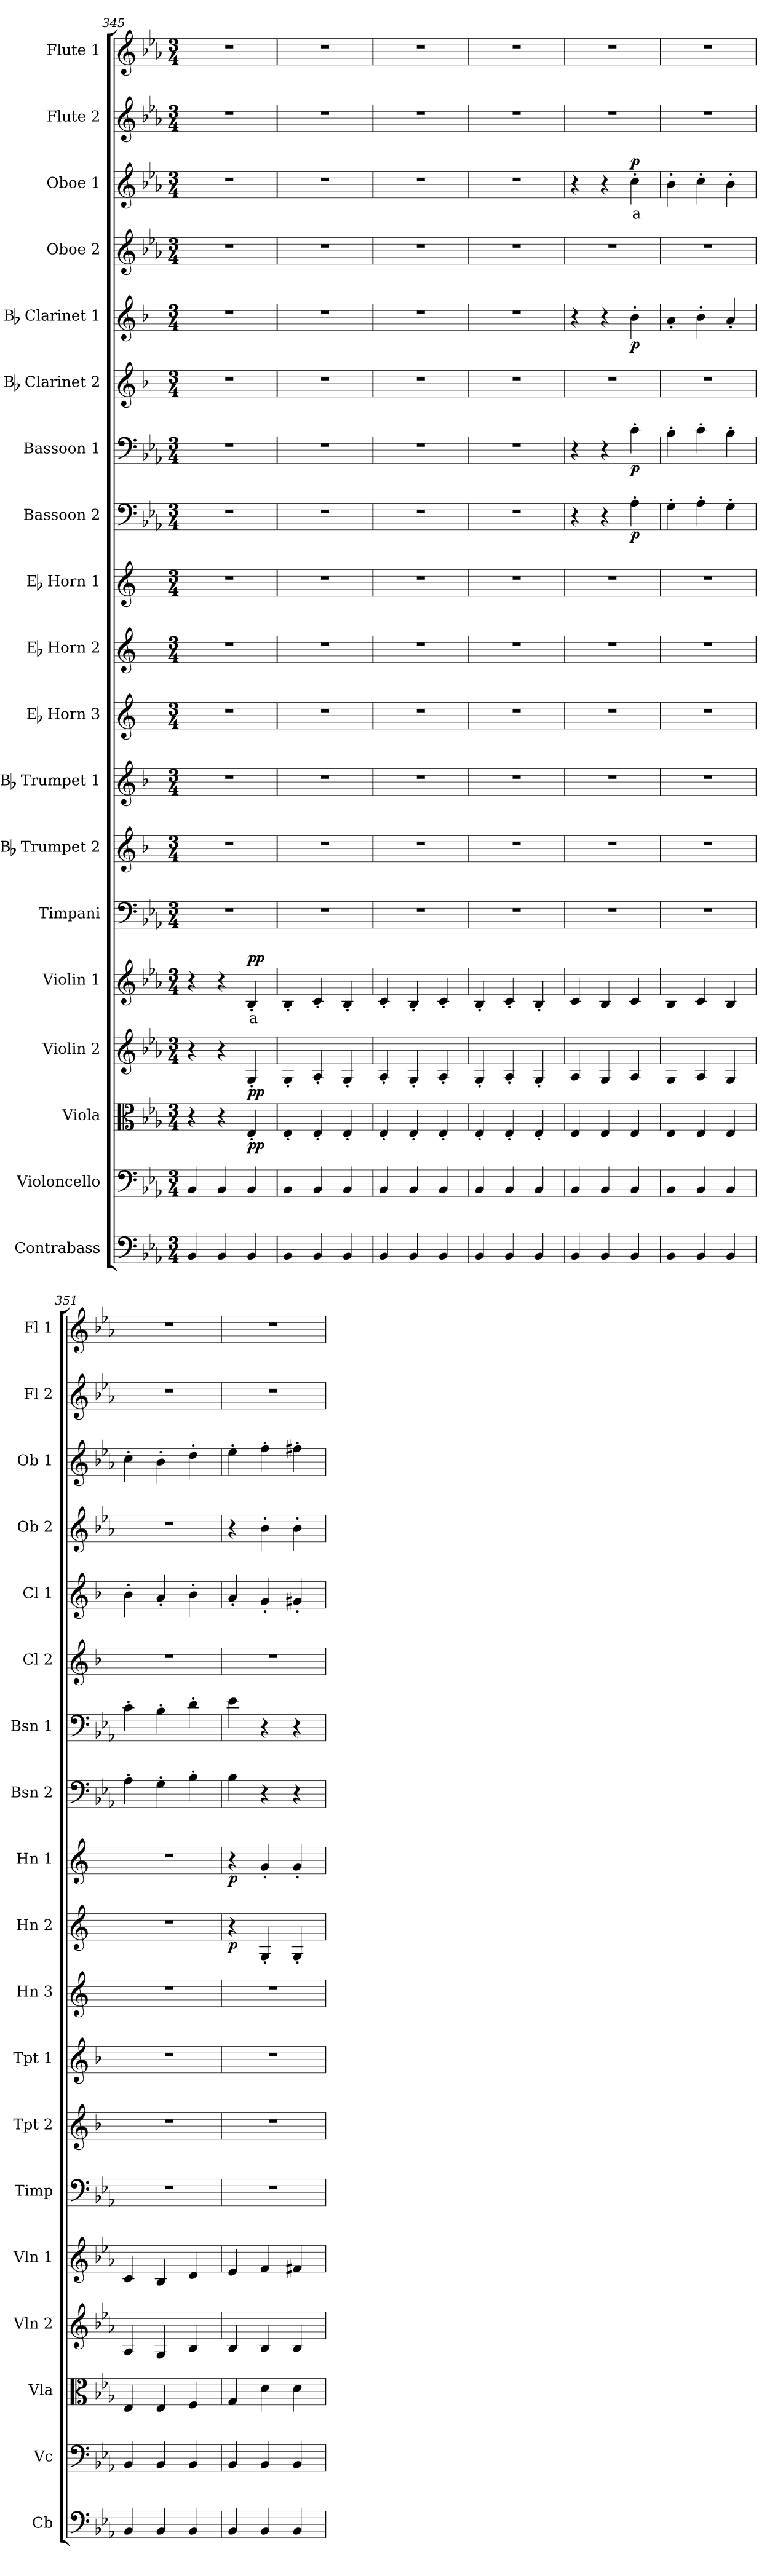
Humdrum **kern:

**kern	**kern	**kern	**dynam	**kern	**dynam	**kern	**text	**dynam	**kern	**kern	**kern	**kern	**kern	**dynam	**kern	**dynam	**kern	**dynam	**kern	**dynam	**kern	**kern	**dynam	**kern	**kern	**text	**dynam	**kern	**kern
*part19	*part18	*part17	*part17	*part16	*part16	*part15	*part15	*part15	*part14	*part13	*part12	*part11	*part10	*part10	*part9	*part9	*part8	*part8	*part7	*part7	*part6	*part5	*part5	*part4	*part3	*part3	*part3	*part2	*part1
*staff19	*staff18	*staff17	*staff17	*staff16	*staff16	*staff15	*staff15	*staff15	*staff14	*staff13	*staff12	*staff11	*staff10	*staff10	*staff9	*staff9	*staff8	*staff8	*staff7	*staff7	*staff6	*staff5	*staff5	*staff4	*staff3	*staff3	*staff3	*staff2	*staff1
*I"Contrabass	*I"Violoncello	*I"Viola	*	*I"Violin 2	*	*I"Violin 1	*	*	*I"Timpani	*I"Bb Trumpet 2	*I"Bb Trumpet 1	*I"Eb Horn 3	*I"Eb Horn 2	*	*I"Eb Horn 1	*	*I"Bassoon 2	*	*I"Bassoon 1	*	*I"Bb Clarinet 2	*I"Bb Clarinet 1	*	*I"Oboe 2	*I"Oboe 1	*	*	*I"Flute 2	*I"Flute 1
*I'Cb	*I'Vc	*I'Vla	*	*I'Vln 2	*	*I'Vln 1	*	*	*I'Timp	*I'Tpt 2	*I'Tpt 1	*I'Hn 3	*I'Hn 2	*	*I'Hn 1	*	*I'Bsn 2	*	*I'Bsn 1	*	*I'Cl 2	*I'Cl 1	*	*I'Ob 2	*I'Ob 1	*	*	*I'Fl 2	*I'Fl 1
*clefF4	*clefF4	*clefC3	*	*clefG2	*	*clefG2	*	*	*clefF4	*clefG2	*clefG2	*clefG2	*clefG2	*	*clefG2	*	*clefF4	*	*clefF4	*	*clefG2	*clefG2	*	*clefG2	*clefG2	*	*	*clefG2	*clefG2
*ITrd7c12	*	*	*	*	*	*	*	*	*	*ITrd1c2	*ITrd1c2	*ITrd5c9	*ITrd5c9	*	*ITrd5c9	*	*	*	*	*	*ITrd1c2	*ITrd1c2	*	*	*	*	*	*	*
*k[b-e-a-]	*k[b-e-a-]	*k[b-e-a-]	*	*k[b-e-a-]	*	*k[b-e-a-]	*	*	*k[b-e-a-]	*k[b-e-a-]	*k[b-e-a-]	*k[b-e-a-]	*k[b-e-a-]	*	*k[b-e-a-]	*	*k[b-e-a-]	*	*k[b-e-a-]	*	*k[b-e-a-]	*k[b-e-a-]	*	*k[b-e-a-]	*k[b-e-a-]	*	*	*k[b-e-a-]	*k[b-e-a-]
*M3/4	*M3/4	*M3/4	*	*M3/4	*	*M3/4	*	*	*M3/4	*M3/4	*M3/4	*M3/4	*M3/4	*	*M3/4	*	*M3/4	*	*M3/4	*	*M3/4	*M3/4	*	*M3/4	*M3/4	*	*	*M3/4	*M3/4
=345	=345	=345	=345	=345	=345	=345	=345	=345	=345	=345	=345	=345	=345	=345	=345	=345	=345	=345	=345	=345	=345	=345	=345	=345	=345	=345	=345	=345	=345
4BBB-/	4BB-/	4r	.	4r	.	4r	.	.	2.r	2.r	2.r	2.r	2.r	.	2.r	.	2.r	.	2.r	.	2.r	2.r	.	2.r	2.r	.	.	2.r	2.r
4BBB-/	4BB-/	4r	.	4r	.	4r	.	.	.	.	.	.	.	.	.	.	.	.	.	.	.	.	.	.	.	.	.	.	.
!	!	!	!LO:DY:b	!	!LO:DY:b	!	!LO:LY:b:color=#FF0000	!LO:DY:b	!	!	!	!	!	!	!	!	!	!	!	!	!	!	!	!	!	!	!	!	!
4BBB-/	4BB-/	4E-'/	pp	4G'/	pp	4B-'/	a	pp	.	.	.	.	.	.	.	.	.	.	.	.	.	.	.	.	.	.	.	.	.
!!LO:PB:g=z
=346	=346	=346	=346	=346	=346	=346	=346	=346	=346	=346	=346	=346	=346	=346	=346	=346	=346	=346	=346	=346	=346	=346	=346	=346	=346	=346	=346	=346	=346
4BBB-/	4BB-/	4E-'/	.	4G'/	.	4B-'/	.	.	2.r	2.r	2.r	2.r	2.r	.	2.r	.	2.r	.	2.r	.	2.r	2.r	.	2.r	2.r	.	.	2.r	2.r
4BBB-/	4BB-/	4E-'/	.	4A-'/	.	4c'/	.	.	.	.	.	.	.	.	.	.	.	.	.	.	.	.	.	.	.	.	.	.	.
4BBB-/	4BB-/	4E-'/	.	4G'/	.	4B-'/	.	.	.	.	.	.	.	.	.	.	.	.	.	.	.	.	.	.	.	.	.	.	.
=347	=347	=347	=347	=347	=347	=347	=347	=347	=347	=347	=347	=347	=347	=347	=347	=347	=347	=347	=347	=347	=347	=347	=347	=347	=347	=347	=347	=347	=347
4BBB-/	4BB-/	4E-'/	.	4A-'/	.	4c'/	.	.	2.r	2.r	2.r	2.r	2.r	.	2.r	.	2.r	.	2.r	.	2.r	2.r	.	2.r	2.r	.	.	2.r	2.r
4BBB-/	4BB-/	4E-'/	.	4G'/	.	4B-'/	.	.	.	.	.	.	.	.	.	.	.	.	.	.	.	.	.	.	.	.	.	.	.
4BBB-/	4BB-/	4E-'/	.	4A-'/	.	4c'/	.	.	.	.	.	.	.	.	.	.	.	.	.	.	.	.	.	.	.	.	.	.	.
=348	=348	=348	=348	=348	=348	=348	=348	=348	=348	=348	=348	=348	=348	=348	=348	=348	=348	=348	=348	=348	=348	=348	=348	=348	=348	=348	=348	=348	=348
4BBB-/	4BB-/	4E-'/	.	4G'/	.	4B-'/	.	.	2.r	2.r	2.r	2.r	2.r	.	2.r	.	2.r	.	2.r	.	2.r	2.r	.	2.r	2.r	.	.	2.r	2.r
4BBB-/	4BB-/	4E-'/	.	4A-'/	.	4c'/	.	.	.	.	.	.	.	.	.	.	.	.	.	.	.	.	.	.	.	.	.	.	.
4BBB-/	4BB-/	4E-'/	.	4G'/	.	4B-'/	.	.	.	.	.	.	.	.	.	.	.	.	.	.	.	.	.	.	.	.	.	.	.
=349	=349	=349	=349	=349	=349	=349	=349	=349	=349	=349	=349	=349	=349	=349	=349	=349	=349	=349	=349	=349	=349	=349	=349	=349	=349	=349	=349	=349	=349
4BBB-/	4BB-/	4E-/	.	4A-/	.	4c/	.	.	2.r	2.r	2.r	2.r	2.r	.	2.r	.	4r	.	4r	.	2.r	4r	.	2.r	4r	.	.	2.r	2.r
4BBB-/	4BB-/	4E-/	.	4G/	.	4B-/	.	.	.	.	.	.	.	.	.	.	4r	.	4r	.	.	4r	.	.	4r	.	.	.	.
!	!	!	!	!	!	!	!	!	!	!	!	!	!	!	!	!	!	!LO:DY:b	!	!LO:DY:b	!	!	!LO:DY:b	!	!	!LO:LY:b:color=#FF0000	!LO:DY:b	!	!
4BBB-/	4BB-/	4E-/	.	4A-/	.	4c/	.	.	.	.	.	.	.	.	.	.	4A-'\	p	4c'\	p	.	4a-'\	p	.	4cc'\	a	p	.	.
=350	=350	=350	=350	=350	=350	=350	=350	=350	=350	=350	=350	=350	=350	=350	=350	=350	=350	=350	=350	=350	=350	=350	=350	=350	=350	=350	=350	=350	=350
4BBB-/	4BB-/	4E-/	.	4G/	.	4B-/	.	.	2.r	2.r	2.r	2.r	2.r	.	2.r	.	4G'\	.	4B-'\	.	2.r	4g'/	.	2.r	4b-'\	.	.	2.r	2.r
4BBB-/	4BB-/	4E-/	.	4A-/	.	4c/	.	.	.	.	.	.	.	.	.	.	4A-'\	.	4c'\	.	.	4a-'\	.	.	4cc'\	.	.	.	.
4BBB-/	4BB-/	4E-/	.	4G/	.	4B-/	.	.	.	.	.	.	.	.	.	.	4G'\	.	4B-'\	.	.	4g'/	.	.	4b-'\	.	.	.	.
=351	=351	=351	=351	=351	=351	=351	=351	=351	=351	=351	=351	=351	=351	=351	=351	=351	=351	=351	=351	=351	=351	=351	=351	=351	=351	=351	=351	=351	=351
4BBB-/	4BB-/	4E-/	.	4A-/	.	4c/	.	.	2.r	2.r	2.r	2.r	2.r	.	2.r	.	4A-'\	.	4c'\	.	2.r	4a-'\	.	2.r	4cc'\	.	.	2.r	2.r
4BBB-/	4BB-/	4E-/	.	4G/	.	4B-/	.	.	.	.	.	.	.	.	.	.	4G'\	.	4B-'\	.	.	4g'/	.	.	4b-'\	.	.	.	.
4BBB-/	4BB-/	4F/	.	4B-/	.	4d/	.	.	.	.	.	.	.	.	.	.	4B-'\	.	4d'\	.	.	4a-'\	.	.	4dd'\	.	.	.	.
=352	=352	=352	=352	=352	=352	=352	=352	=352	=352	=352	=352	=352	=352	=352	=352	=352	=352	=352	=352	=352	=352	=352	=352	=352	=352	=352	=352	=352	=352
!	!	!	!	!	!	!	!	!	!	!	!	!	!	!LO:DY:b	!	!LO:DY:b	!	!	!	!	!	!	!	!	!	!	!	!	!
4BBB-/	4BB-/	4G/	.	4B-/	.	4e-/	.	.	2.r	2.r	2.r	2.r	4r	p	4r	p	4B-\	.	4e-\	.	2.r	4g'/	.	4r	4ee-'\	.	.	2.r	2.r
4BBB-/	4BB-/	4d\	.	4B-/	.	4f/	.	.	.	.	.	.	4BB-'/	.	4B-'/	.	4r	.	4r	.	.	4f'/	.	4b-'\	4ff'\	.	.	.	.
4BBB-/	4BB-/	4d\	.	4B-/	.	4f#X/	.	.	.	.	.	.	4BB-'/	.	4B-'/	.	4r	.	4r	.	.	4f#X'/	.	4b-'\	4ff#X'\	.	.	.	.
=	=	=	=	=	=	=	=	=	=	=	=	=	=	=	=	=	=	=	=	=	=	=	=	=	=	=	=	=	=
*-	*-	*-	*-	*-	*-	*-	*-	*-	*-	*-	*-	*-	*-	*-	*-	*-	*-	*-	*-	*-	*-	*-	*-	*-	*-	*-	*-	*-	*-
